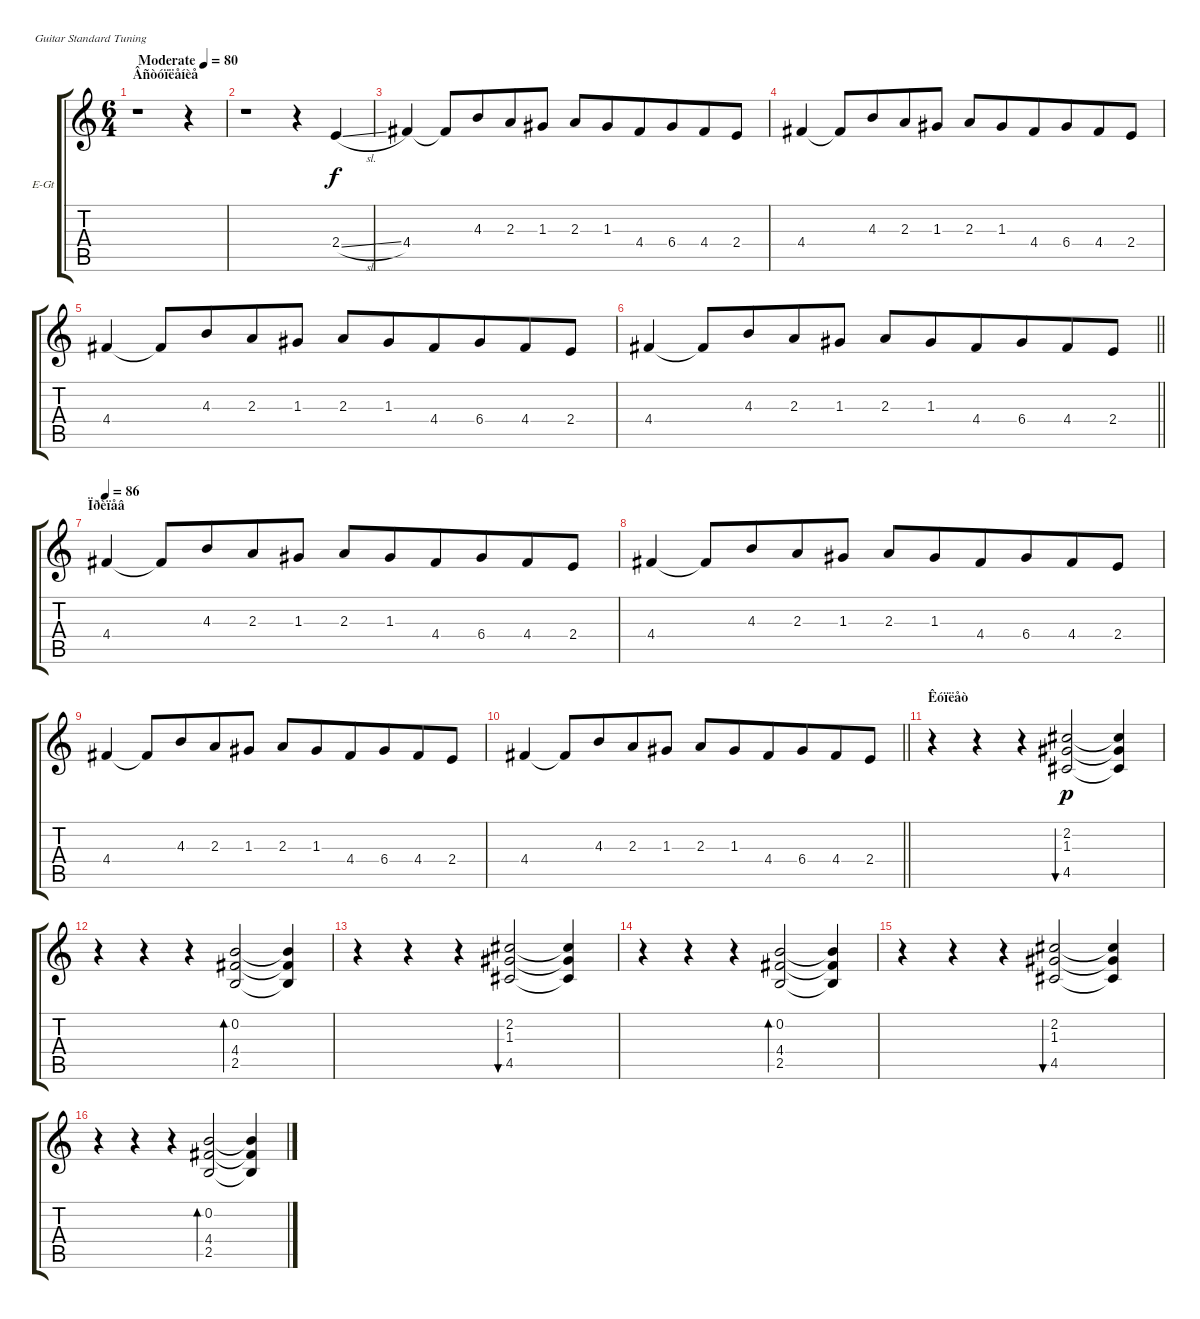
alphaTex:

\bracketExtendMode groupsimilarinstruments
\firstSystemTrackNameOrientation horizontal
\otherSystemsTrackNameOrientation horizontal
\track ("Electric Guitar" "E-Gt") {instrument distortionguitar}
\staff {score tabs}
\tuning (E4 B3 G3 D3 A2 E2)
\ts (6 4)
\beaming (8 6 6)
\section ("" "Âñòóïëåíèå")
\tempo (80 "Moderate")
\clef g2
\scale
0.487395
\ks c
r.1{dy f instrument distortionguitar} r.4 |
\scale
0.256303 r.1 r.4 2.4{sl}.4 |
\scale
0.256303 4.4.4 4.4{t}.8 4.3.8 2.3.8 1.3.8 2.3.8 1.3.8 4.4.8 6.4.8 4.4.8 2.4.8 |
\scale
0.333333 4.4.4 4.4{t}.8 4.3.8 2.3.8 1.3.8 2.3.8 1.3.8 4.4.8 6.4.8 4.4.8 2.4.8 |
\scale
0.333333 4.4.4 4.4{t}.8 4.3.8 2.3.8 1.3.8 2.3.8 1.3.8 4.4.8 6.4.8 4.4.8 2.4.8 |
\scale
0.333333
\barLineRight lightlight
4.4.4 4.4{t}.8 4.3.8 2.3.8 1.3.8 2.3.8 1.3.8 4.4.8 6.4.8 4.4.8 2.4.8 |
\section ("" "Ïðèïåâ")
\tempo 86
\scale
0.333333 4.4.4 4.4{t}.8 4.3.8 2.3.8 1.3.8 2.3.8 1.3.8 4.4.8 6.4.8 4.4.8 2.4.8 |
\scale
0.333333 4.4.4 4.4{t}.8 4.3.8 2.3.8 1.3.8 2.3.8 1.3.8 4.4.8 6.4.8 4.4.8 2.4.8 |
\scale
0.333333 4.4.4 4.4{t}.8 4.3.8 2.3.8 1.3.8 2.3.8 1.3.8 4.4.8 6.4.8 4.4.8 2.4.8 |
\scale
0.333333
\barLineRight lightlight
4.4.4 4.4{t}.8 4.3.8 2.3.8 1.3.8 2.3.8 1.3.8 4.4.8 6.4.8 4.4.8 2.4.8 |
\section ("" "Êóïëåò")
\scale
0.333333 r.4 r.4 r.4 (2.2 1.3 4.5).2{bu 120 dy p} (2.2{t} 1.3{t} 4.5{t}).4 |
\scale
0.333333 r.4 r.4 r.4 (0.2 4.4 2.5).2{bd 120} (0.2{t} 4.4{t} 2.5{t}).4 |
\scale
0.333333 r.4 r.4 r.4 (2.2 1.3 4.5).2{bu 120} (2.2{t} 1.3{t} 4.5{t}).4 |
\scale
0.333333 r.4 r.4 r.4 (0.2 4.4 2.5).2{bd 120} (0.2{t} 4.4{t} 2.5{t}).4 |
\scale
0.333333 r.4 r.4 r.4 (2.2 1.3 4.5).2{bu 120} (2.2{t} 1.3{t} 4.5{t}).4 |
\scale
0.333333 r.4 r.4 r.4 (0.2 4.4 2.5).2{bd 120} (0.2{t} 4.4{t} 2.5{t}).4
